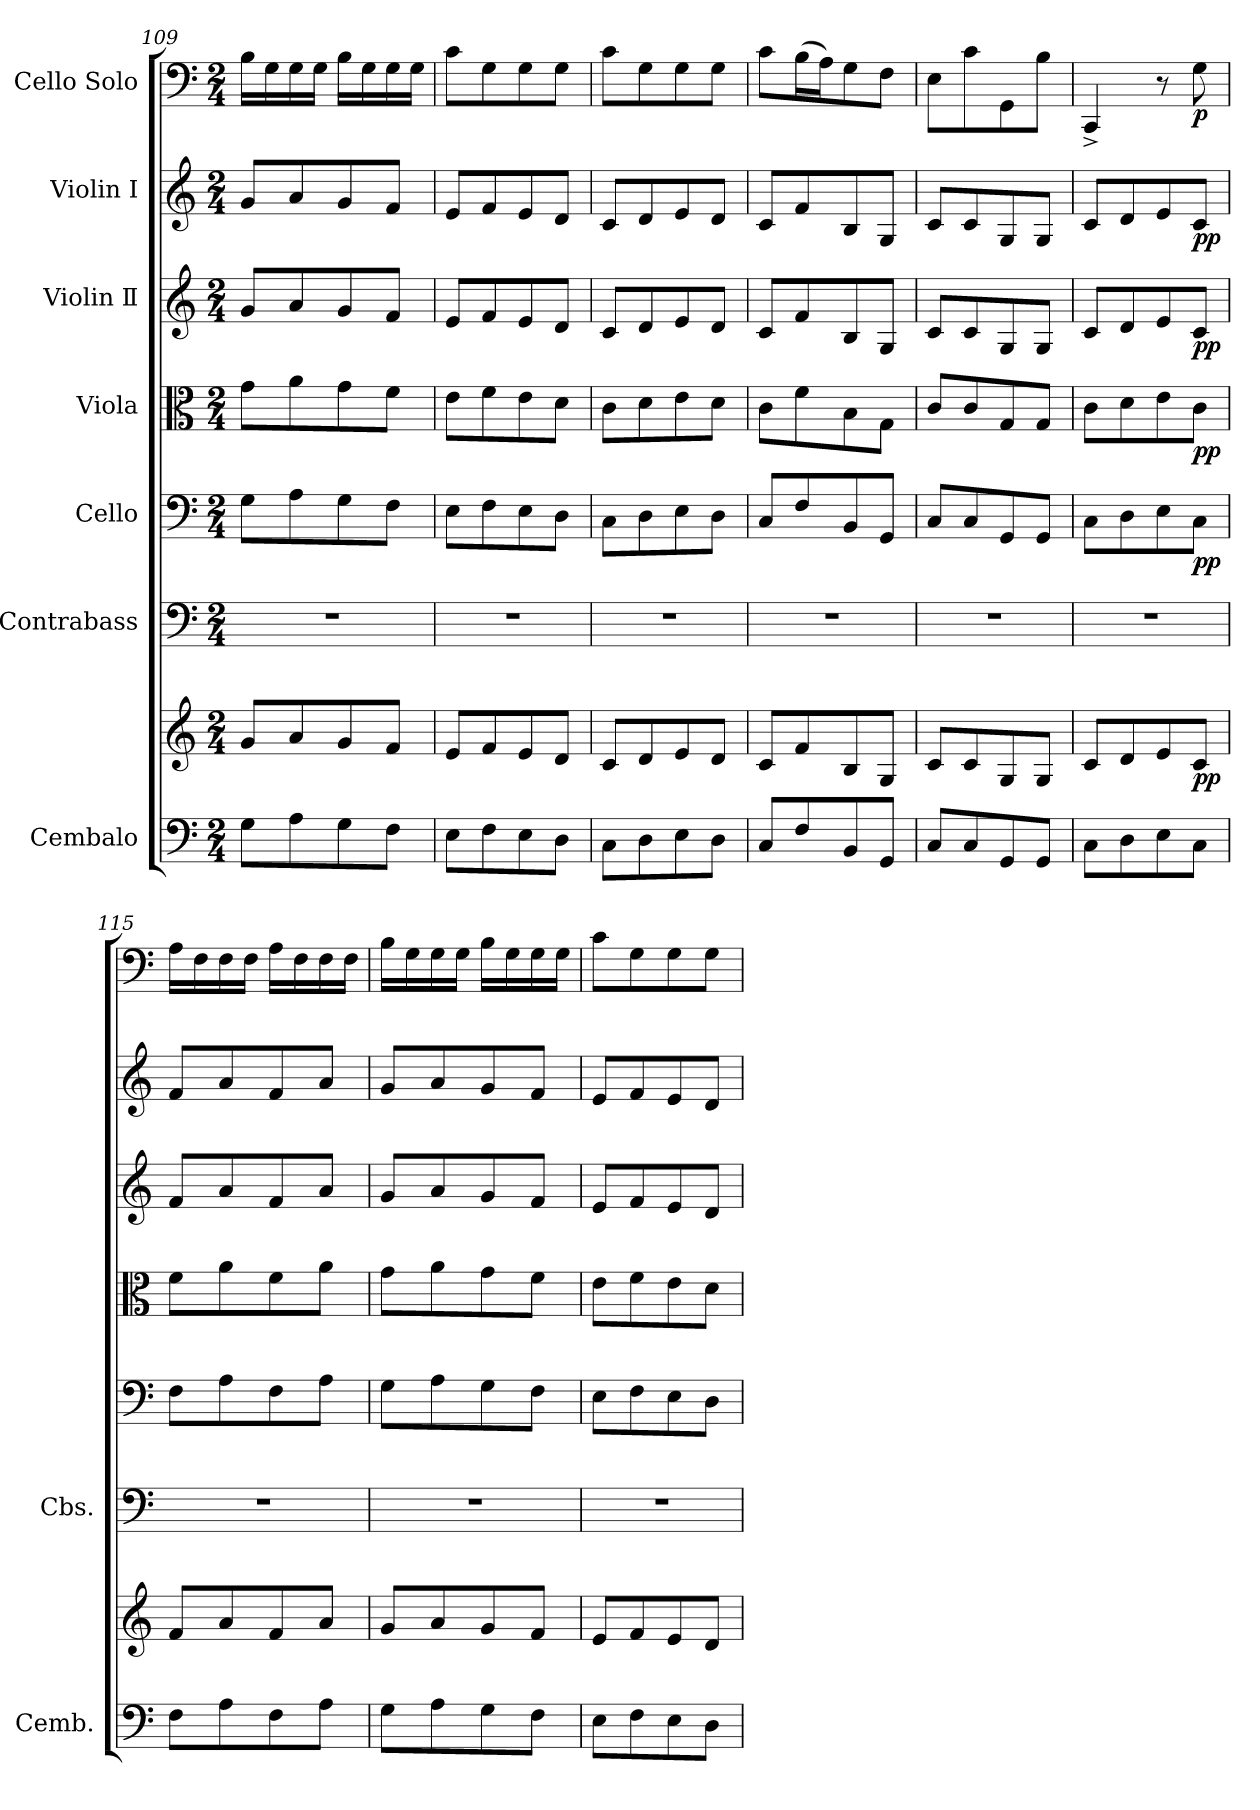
**kern	**kern	**dynam	**kern	**kern	**dynam	**kern	**dynam	**kern	**dynam	**kern	**dynam	**kern	**dynam
*part7	*part7	*part7	*part6	*part5	*part5	*part4	*part4	*part3	*part3	*part2	*part2	*part1	*part1
*staff8	*staff7	*staff7/8	*staff6	*staff5	*staff5	*staff4	*staff4	*staff3	*staff3	*staff2	*staff2	*staff1	*staff1
*I"Cembalo	*	*	*I"Contrabass	*I"Cello	*	*I"Viola	*	*I"Violin Ⅱ	*	*I"Violin Ⅰ	*	*I"Cello Solo	*
*I'Cemb.	*	*	*I'Cbs.	*	*	*	*	*	*	*	*	*	*
*clefF4	*clefG2	*	*clefF4	*clefF4	*	*clefC3	*	*clefG2	*	*clefG2	*	*clefF4	*
*	*	*	*ITrd7c12	*	*	*	*	*	*	*	*	*	*
*k[]	*k[]	*	*k[]	*k[]	*	*k[]	*	*k[]	*	*k[]	*	*k[]	*
*M2/4	*M2/4	*	*M2/4	*M2/4	*	*M2/4	*	*M2/4	*	*M2/4	*	*M2/4	*
=109	=109	=109	=109	=109	=109	=109	=109	=109	=109	=109	=109	=109	=109
8G\L	8g/L	.	2r	8G\L	.	8g\L	.	8g/L	.	8g/L	.	16B\LL	.
.	.	.	.	.	.	.	.	.	.	.	.	16G\	.
8A\	8a/	.	.	8A\	.	8a\	.	8a/	.	8a/	.	16G\	.
.	.	.	.	.	.	.	.	.	.	.	.	16G\JJ	.
8G\	8g/	.	.	8G\	.	8g\	.	8g/	.	8g/	.	16B\LL	.
.	.	.	.	.	.	.	.	.	.	.	.	16G\	.
8F\J	8f/J	.	.	8F\J	.	8f\J	.	8f/J	.	8f/J	.	16G\	.
.	.	.	.	.	.	.	.	.	.	.	.	16G\JJ	.
=110	=110	=110	=110	=110	=110	=110	=110	=110	=110	=110	=110	=110	=110
8E\L	8e/L	.	2r	8E\L	.	8e\L	.	8e/L	.	8e/L	.	8c\L	.
8F\	8f/	.	.	8F\	.	8f\	.	8f/	.	8f/	.	8G\	.
8E\	8e/	.	.	8E\	.	8e\	.	8e/	.	8e/	.	8G\	.
8D\J	8d/J	.	.	8D\J	.	8d\J	.	8d/J	.	8d/J	.	8G\J	.
=111	=111	=111	=111	=111	=111	=111	=111	=111	=111	=111	=111	=111	=111
8C\L	8c/L	.	2r	8C\L	.	8c\L	.	8c/L	.	8c/L	.	8c\L	.
8D\	8d/	.	.	8D\	.	8d\	.	8d/	.	8d/	.	8G\	.
8E\	8e/	.	.	8E\	.	8e\	.	8e/	.	8e/	.	8G\	.
8D\J	8d/J	.	.	8D\J	.	8d\J	.	8d/J	.	8d/J	.	8G\J	.
=112	=112	=112	=112	=112	=112	=112	=112	=112	=112	=112	=112	=112	=112
8C/L	8c/L	.	2r	8C/L	.	8c\L	.	8c/L	.	8c/L	.	8c\L	.
8F/	8f/	.	.	8F/	.	8f\	.	8f/	.	8f/	.	(>16B\L	.
.	.	.	.	.	.	.	.	.	.	.	.	16A\J)	.
8BB/	8B/	.	.	8BB/	.	8B\	.	8B/	.	8B/	.	8G\	.
8GG/J	8G/J	.	.	8GG/J	.	8G\J	.	8G/J	.	8G/J	.	8F\J	.
=113	=113	=113	=113	=113	=113	=113	=113	=113	=113	=113	=113	=113	=113
8C/L	8c/L	.	2r	8C/L	.	8c/L	.	8c/L	.	8c/L	.	8E\L	.
8C/	8c/	.	.	8C/	.	8c/	.	8c/	.	8c/	.	8c\	.
8GG/	8G/	.	.	8GG/	.	8G/	.	8G/	.	8G/	.	8GG\	.
8GG/J	8G/J	.	.	8GG/J	.	8G/J	.	8G/J	.	8G/J	.	8B\J	.
=114	=114	=114	=114	=114	=114	=114	=114	=114	=114	=114	=114	=114	=114
8C\L	8c/L	.	2r	8C\L	.	8c\L	.	8c/L	.	8c/L	.	4CC^/	.
8D\	8d/	.	.	8D\	.	8d\	.	8d/	.	8d/	.	.	.
8E\	8e/	.	.	8E\	.	8e\	.	8e/	.	8e/	.	8r	.
!	!	!LO:DY:b	!	!	!LO:DY:b	!	!LO:DY:b	!	!LO:DY:b	!	!LO:DY:b	!	!LO:DY:b
8C\J	8c/J	pp	.	8C\J	pp	8c\J	pp	8c/J	pp	8c/J	pp	8G\	p
=115	=115	=115	=115	=115	=115	=115	=115	=115	=115	=115	=115	=115	=115
8F\L	8f/L	.	2r	8F\L	.	8f\L	.	8f/L	.	8f/L	.	16A\LL	.
.	.	.	.	.	.	.	.	.	.	.	.	16F\	.
8A\	8a/	.	.	8A\	.	8a\	.	8a/	.	8a/	.	16F\	.
.	.	.	.	.	.	.	.	.	.	.	.	16F\JJ	.
8F\	8f/	.	.	8F\	.	8f\	.	8f/	.	8f/	.	16A\LL	.
.	.	.	.	.	.	.	.	.	.	.	.	16F\	.
8A\J	8a/J	.	.	8A\J	.	8a\J	.	8a/J	.	8a/J	.	16F\	.
.	.	.	.	.	.	.	.	.	.	.	.	16F\JJ	.
!!LO:LB:g=z
=116	=116	=116	=116	=116	=116	=116	=116	=116	=116	=116	=116	=116	=116
8G\L	8g/L	.	2r	8G\L	.	8g\L	.	8g/L	.	8g/L	.	16B\LL	.
.	.	.	.	.	.	.	.	.	.	.	.	16G\	.
8A\	8a/	.	.	8A\	.	8a\	.	8a/	.	8a/	.	16G\	.
.	.	.	.	.	.	.	.	.	.	.	.	16G\JJ	.
8G\	8g/	.	.	8G\	.	8g\	.	8g/	.	8g/	.	16B\LL	.
.	.	.	.	.	.	.	.	.	.	.	.	16G\	.
8F\J	8f/J	.	.	8F\J	.	8f\J	.	8f/J	.	8f/J	.	16G\	.
.	.	.	.	.	.	.	.	.	.	.	.	16G\JJ	.
=117	=117	=117	=117	=117	=117	=117	=117	=117	=117	=117	=117	=117	=117
8E\L	8e/L	.	2r	8E\L	.	8e\L	.	8e/L	.	8e/L	.	8c\L	.
8F\	8f/	.	.	8F\	.	8f\	.	8f/	.	8f/	.	8G\	.
8E\	8e/	.	.	8E\	.	8e\	.	8e/	.	8e/	.	8G\	.
8D\J	8d/J	.	.	8D\J	.	8d\J	.	8d/J	.	8d/J	.	8G\J	.
=	=	=	=	=	=	=	=	=	=	=	=	=	=
*-	*-	*-	*-	*-	*-	*-	*-	*-	*-	*-	*-	*-	*-
